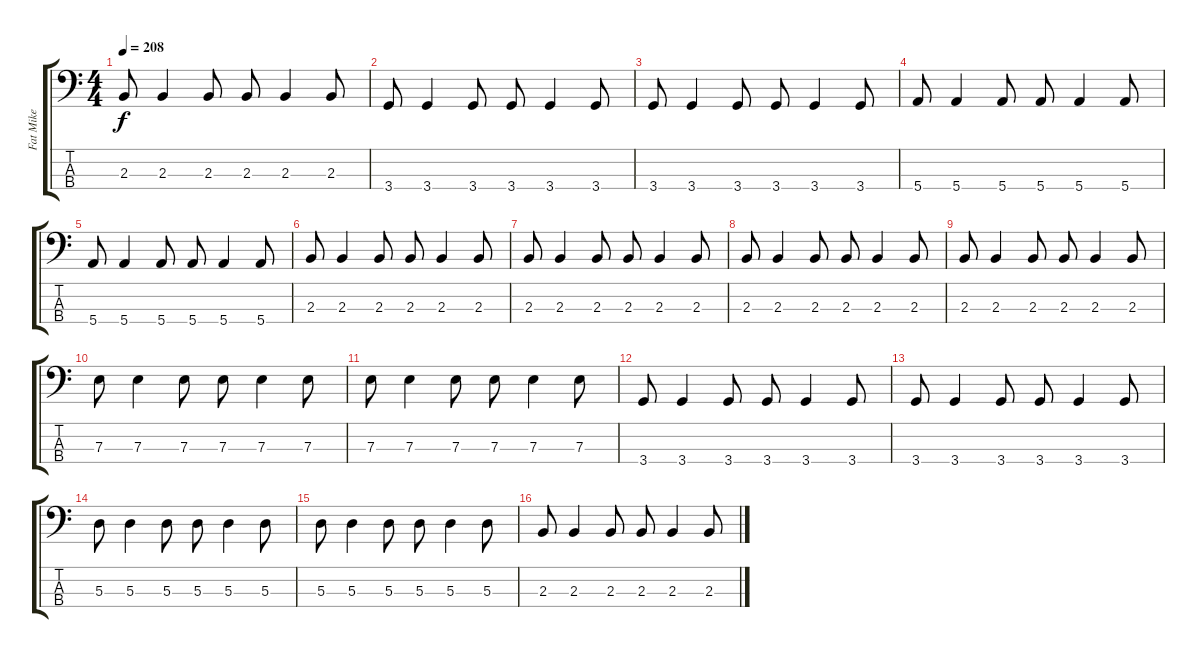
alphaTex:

\track ("Fat Mike" "Fat Mike") {instrument electricbasspick}
\staff {score tabs}
\tuning (G2 D2 A1 E1) {hide}
\ts (4 4)
\tempo 208
\clef f4
\ks c
2.3.8{dy f} 2.3.4 2.3.8 2.3.8 2.3.4 2.3.8 |
3.4.8 3.4.4 3.4.8 3.4.8 3.4.4 3.4.8 |
3.4.8 3.4.4 3.4.8 3.4.8 3.4.4 3.4.8 |
5.4.8 5.4.4 5.4.8 5.4.8 5.4.4 5.4.8 |
5.4.8 5.4.4 5.4.8 5.4.8 5.4.4 5.4.8 |
2.3.8 2.3.4 2.3.8 2.3.8 2.3.4 2.3.8 |
2.3.8 2.3.4 2.3.8 2.3.8 2.3.4 2.3.8 |
2.3.8 2.3.4 2.3.8 2.3.8 2.3.4 2.3.8 |
2.3.8 2.3.4 2.3.8 2.3.8 2.3.4 2.3.8 |
7.3.8 7.3.4 7.3.8 7.3.8 7.3.4 7.3.8 |
7.3.8 7.3.4 7.3.8 7.3.8 7.3.4 7.3.8 |
3.4.8 3.4.4 3.4.8 3.4.8 3.4.4 3.4.8 |
3.4.8 3.4.4 3.4.8 3.4.8 3.4.4 3.4.8 |
5.3.8 5.3.4 5.3.8 5.3.8 5.3.4 5.3.8 |
5.3.8 5.3.4 5.3.8 5.3.8 5.3.4 5.3.8 |
2.3.8 2.3.4 2.3.8 2.3.8 2.3.4 2.3.8
